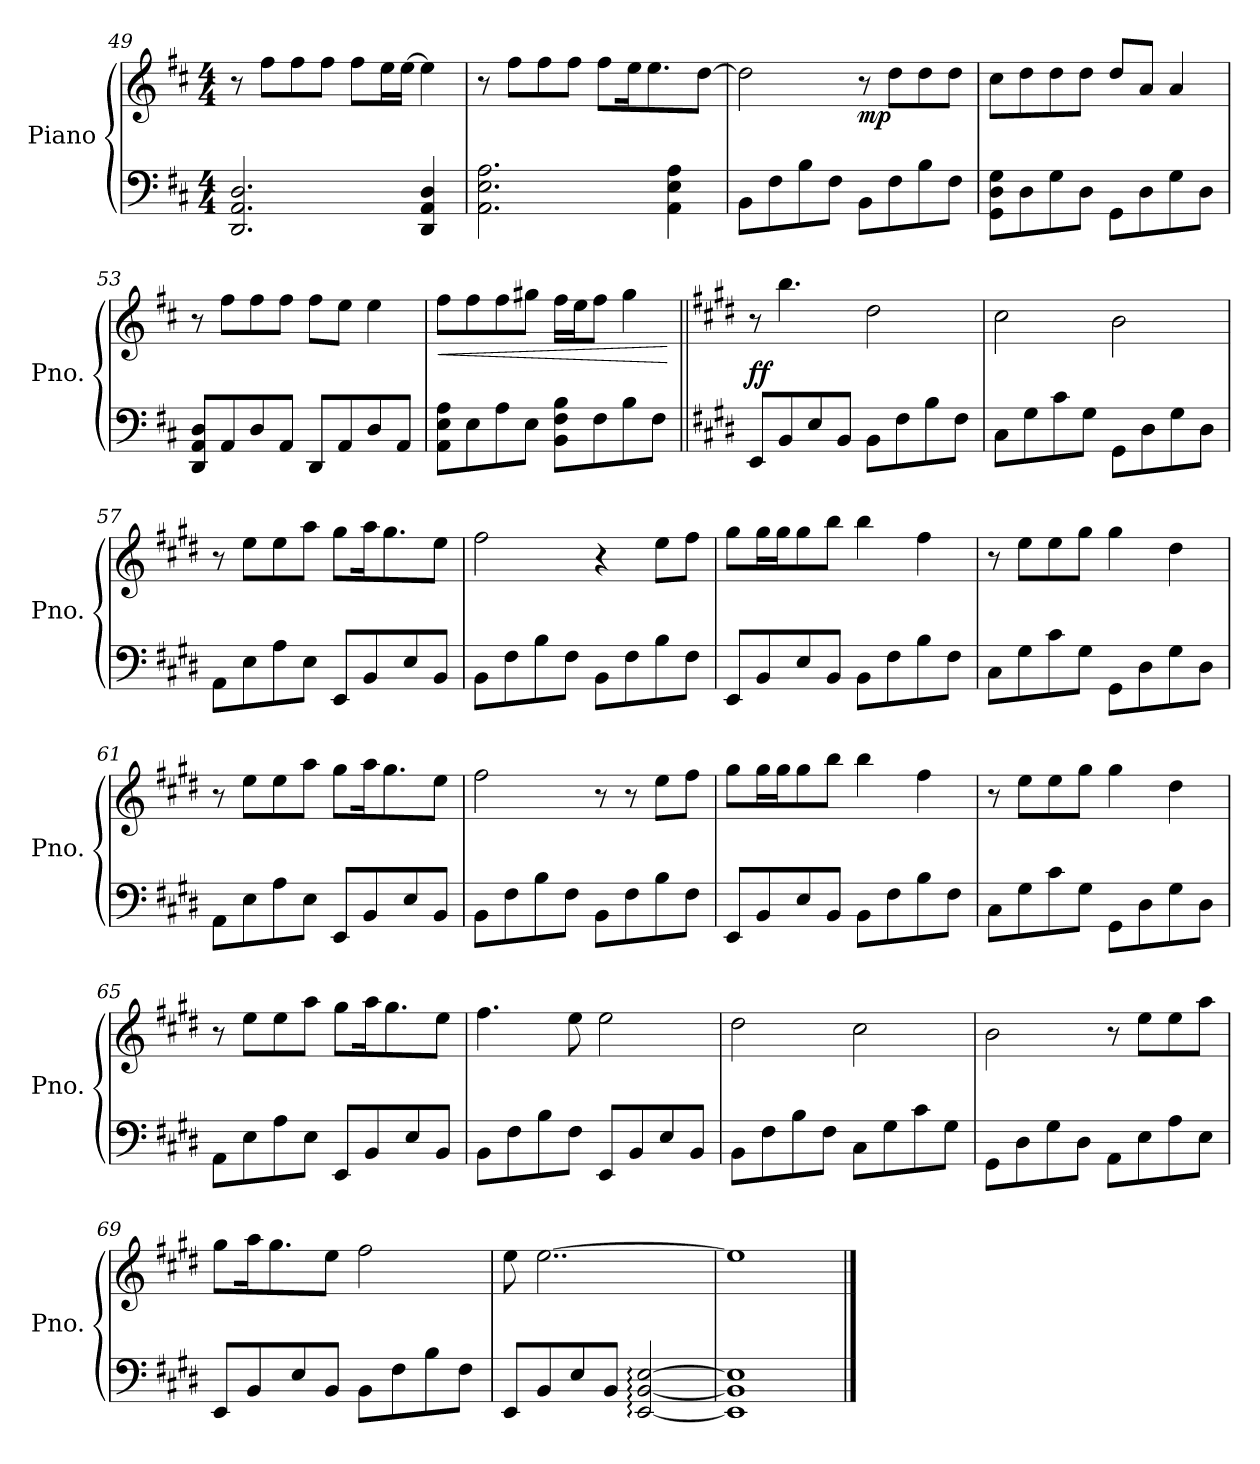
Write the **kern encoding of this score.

**kern	**kern	**dynam
*part1	*part1	*part1
*staff2	*staff1	*staff1/2
*I"Piano	*	*
*I'Pno.	*	*
*clefF4	*clefG2	*
*k[f#c#]	*k[f#c#]	*
*D:	*D:	*
*M4/4	*M4/4	*
=49	=49	=49
2.DD/ 2.AA/ 2.D/	8r	.
.	8ff#\L	.
.	8ff#\	.
.	8ff#\J	.
.	8ff#\L	.
.	16ee\L	.
.	[16ee\JJ	.
4DD/ 4AA/ 4D/	4ee\]	.
!!LO:LB:g=z
=50	=50	=50
2.AA\ 2.E\ 2.A\	8r	.
.	8ff#\L	.
.	8ff#\	.
.	8ff#\J	.
.	8ff#\L	.
.	16ee\K	.
.	8.ee\	.
4AA\ 4E\ 4A\	.	.
.	[8dd\J	.
=51	=51	=51
8BB\L	2dd\]	.
8F#\	.	.
8B\	.	.
8F#\J	.	.
!	!	!LO:DY:b
8BB\L	8r	mp
8F#\	8dd\L	.
8B\	8dd\	.
8F#\J	8dd\J	.
=52	=52	=52
8GG\ 8D\ 8G\L	8cc#\L	.
8D\	8dd\	.
8G\	8dd\	.
8D\J	8dd\J	.
8GG\L	8dd/L	.
8D\	8a/J	.
8G\	4a/	.
8D\J	.	.
=53	=53	=53
8DD/ 8AA/ 8D/L	8r	.
8AA/	8ff#\L	.
8D/	8ff#\	.
8AA/J	8ff#\J	.
8DD/L	8ff#\L	.
8AA/	8ee\J	.
8D/	4ee\	.
8AA/J	.	.
!!LO:LB:g=z
=54	=54	=54
!	!	!LO:HP:b
8AA\ 8E\ 8A\L	8ff#\L	<
8E\	8ff#\	.
8A\	8ff#\	.
8E\J	8gg#X\J	.
8BB\ 8F#\ 8B\L	16ff#\LL	.
.	16ee\J	.
8F#\	8ff#\J	.
8B\	4gg#\	.
8F#\J	.	.
.	.	[
=55||	=55||	=55||
*k[f#c#g#d#]	*k[f#c#g#d#]	*
*E:	*E:	*
!	!	!LO:DY:a=2
8EE/L	8r	ff
8BB/	4.bb\	.
8E/	.	.
8BB/J	.	.
8BB\L	2dd#\	.
8F#\	.	.
8B\	.	.
8F#\J	.	.
=56	=56	=56
8C#\L	2cc#\	.
8G#\	.	.
8c#\	.	.
8G#\J	.	.
8GG#\L	2b\	.
8D#\	.	.
8G#\	.	.
8D#\J	.	.
=57	=57	=57
8AA\L	8r	.
8E\	8ee\L	.
8A\	8ee\	.
8E\J	8aa\J	.
8EE/L	8gg#\L	.
8BB/	16aa\K	.
.	8.gg#\	.
8E/	.	.
8BB/J	8ee\J	.
!!LO:LB:g=z
=58	=58	=58
8BB\L	2ff#\	.
8F#\	.	.
8B\	.	.
8F#\J	.	.
8BB\L	4r	.
8F#\	.	.
8B\	8ee\L	.
8F#\J	8ff#\J	.
=59	=59	=59
8EE/L	8gg#\L	.
8BB/	16gg#\L	.
.	16gg#\J	.
8E/	8gg#\	.
8BB/J	8bb\J	.
8BB\L	4bb\	.
8F#\	.	.
8B\	4ff#\	.
8F#\J	.	.
=60	=60	=60
8C#\L	8r	.
8G#\	8ee\L	.
8c#\	8ee\	.
8G#\J	8gg#\J	.
8GG#\L	4gg#\	.
8D#\	.	.
8G#\	4dd#\	.
8D#\J	.	.
=61	=61	=61
8AA\L	8r	.
8E\	8ee\L	.
8A\	8ee\	.
8E\J	8aa\J	.
8EE/L	8gg#\L	.
8BB/	16aa\K	.
.	8.gg#\	.
8E/	.	.
8BB/J	8ee\J	.
!!LO:PB:g=z
=62	=62	=62
8BB\L	2ff#\	.
8F#\	.	.
8B\	.	.
8F#\J	.	.
8BB\L	8r	.
8F#\	8r	.
8B\	8ee\L	.
8F#\J	8ff#\J	.
=63	=63	=63
8EE/L	8gg#\L	.
8BB/	16gg#\L	.
.	16gg#\J	.
8E/	8gg#\	.
8BB/J	8bb\J	.
8BB\L	4bb\	.
8F#\	.	.
8B\	4ff#\	.
8F#\J	.	.
=64	=64	=64
8C#\L	8r	.
8G#\	8ee\L	.
8c#\	8ee\	.
8G#\J	8gg#\J	.
8GG#\L	4gg#\	.
8D#\	.	.
8G#\	4dd#\	.
8D#\J	.	.
=65	=65	=65
8AA\L	8r	.
8E\	8ee\L	.
8A\	8ee\	.
8E\J	8aa\J	.
8EE/L	8gg#\L	.
8BB/	16aa\K	.
.	8.gg#\	.
8E/	.	.
8BB/J	8ee\J	.
!!LO:LB:g=z
=66	=66	=66
8BB\L	4.ff#\	.
8F#\	.	.
8B\	.	.
8F#\J	8ee\	.
8EE/L	2ee\	.
8BB/	.	.
8E/	.	.
8BB/J	.	.
=67	=67	=67
8BB\L	2dd#\	.
8F#\	.	.
8B\	.	.
8F#\J	.	.
8C#\L	2cc#\	.
8G#\	.	.
8c#\	.	.
8G#\J	.	.
=68	=68	=68
8GG#\L	2b\	.
8D#\	.	.
8G#\	.	.
8D#\J	.	.
8AA\L	8r	.
8E\	8ee\L	.
8A\	8ee\	.
8E\J	8aa\J	.
=69	=69	=69
8EE/L	8gg#\L	.
8BB/	16aa\K	.
.	8.gg#\	.
8E/	.	.
8BB/J	8ee\J	.
8BB\L	2ff#\	.
8F#\	.	.
8B\	.	.
8F#\J	.	.
!!LO:LB:g=z
=70	=70	=70
8EE/L	8ee\	.
8BB/	[2..ee\	.
8E/	.	.
8BB/J	.	.
[2EE/: [2BB/: [2E/:	.	.
=71	=71	=71
1EE] 1BB] 1E]	1ee]	.
==	==	==
*-	*-	*-
